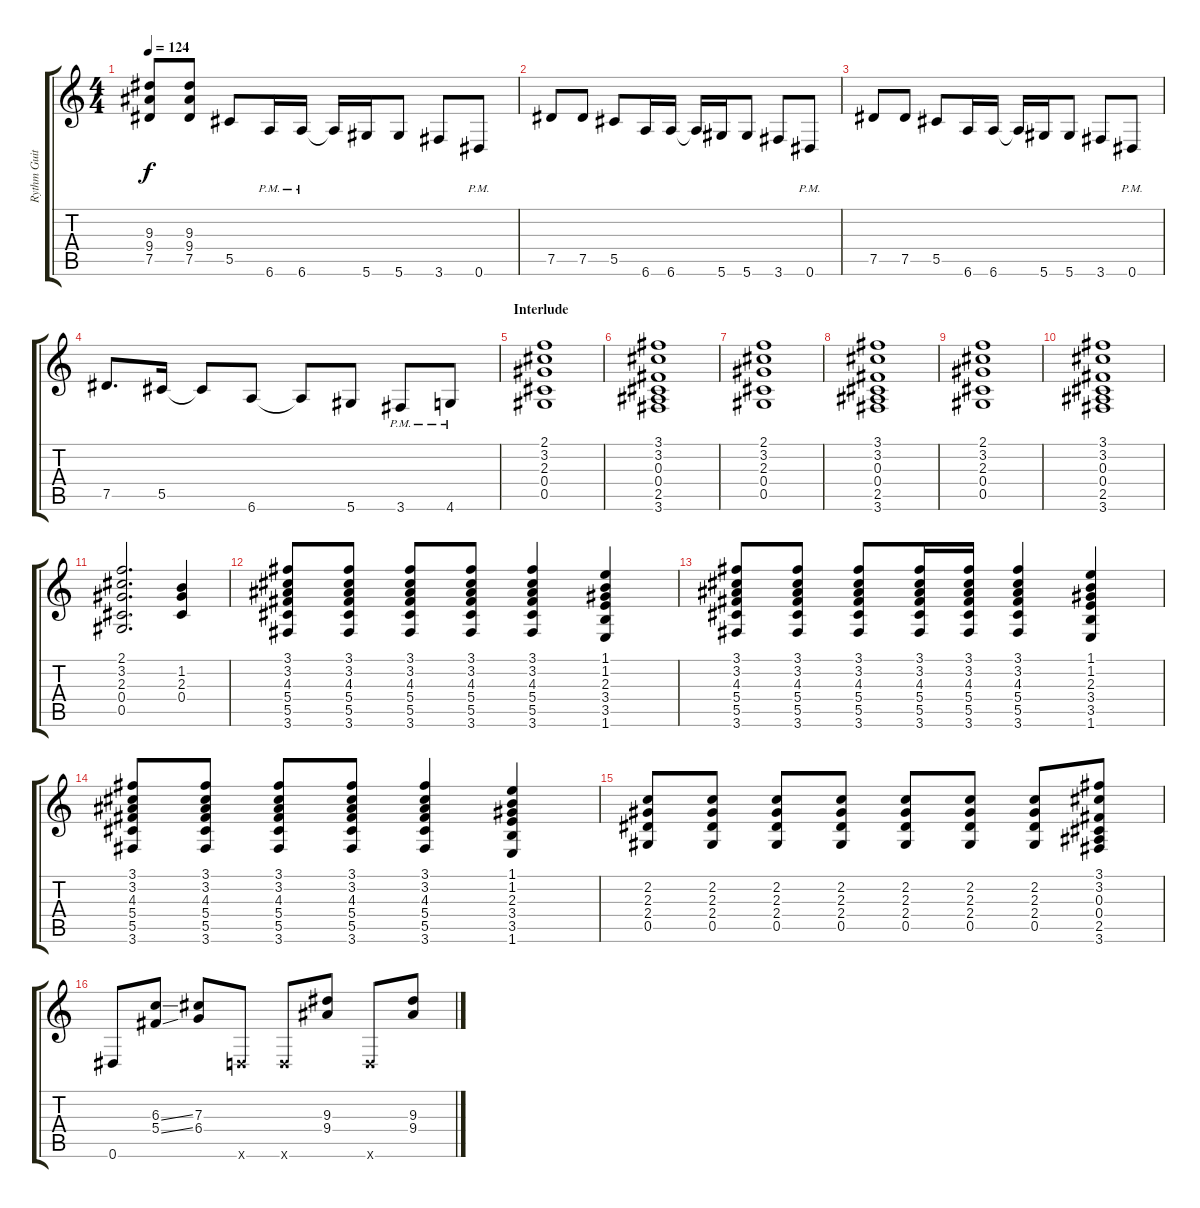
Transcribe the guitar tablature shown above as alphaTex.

\track ("Rythm Guitar 2" "Rythm Guit") {instrument overdrivenguitar}
\staff {score tabs}
\tuning (Eb4 Bb3 Gb3 Db3 Ab2 Eb2) {hide}
\ts (4 4)
\tempo 124
\clef g2
\ks c
(9.3 9.4 7.5).8{dy f} (9.3 9.4 7.5).8 5.5.8 6.6{pm}.16 6.6{pm}.16 6.6{t}.16 5.6.16 5.6.8 3.6.8 0.6{pm}.8 |
7.5.8 7.5.8 5.5.8 6.6.16 6.6.16 6.6{t}.16 5.6.16 5.6.8 3.6.8 0.6{pm}.8 |
7.5.8 7.5.8 5.5.8 6.6.16 6.6.16 6.6{t}.16 5.6.16 5.6.8 3.6.8 0.6{pm}.8 |
7.5.8{d} 5.5.16 5.5{t}.8 6.6.8 6.6{t}.8 5.6.8 3.6{pm}.8 4.6{pm}.8 |
\section ("" "Interlude")
(2.1 3.2 2.3 0.4 0.5).1{volume 2} |
(3.1 3.2 0.3 0.4 2.5 3.6).1 |
(2.1 3.2 2.3 0.4 0.5).1 |
(3.1 3.2 0.3 0.4 2.5 3.6).1 |
(2.1 3.2 2.3 0.4 0.5).1 |
(3.1 3.2 0.3 0.4 2.5 3.6).1 |
(2.1 3.2 2.3 0.4 0.5).2{d} (1.2 2.3 0.4).4 |
(3.1 3.2 4.3 5.4 5.5 3.6).8{volume 11} (3.1 3.2 4.3 5.4 5.5 3.6).8 (3.1 3.2 4.3 5.4 5.5 3.6).8 (3.1 3.2 4.3 5.4 5.5 3.6).8 (3.1 3.2 4.3 5.4 5.5 3.6).4 (1.1 1.2 2.3 3.4 3.5 1.6).4 |
(3.1 3.2 4.3 5.4 5.5 3.6).8 (3.1 3.2 4.3 5.4 5.5 3.6).8 (3.1 3.2 4.3 5.4 5.5 3.6).8 (3.1 3.2 4.3 5.4 5.5 3.6).16 (3.1 3.2 4.3 5.4 5.5 3.6).16 (3.1 3.2 4.3 5.4 5.5 3.6).4 (1.1 1.2 2.3 3.4 3.5 1.6).4 |
(3.1 3.2 4.3 5.4 5.5 3.6).8 (3.1 3.2 4.3 5.4 5.5 3.6).8 (3.1 3.2 4.3 5.4 5.5 3.6).8 (3.1 3.2 4.3 5.4 5.5 3.6).8 (3.1 3.2 4.3 5.4 5.5 3.6).4 (1.1 1.2 2.3 3.4 3.5 1.6).4 |
(2.2 2.3 2.4 0.5).8 (2.2 2.3 2.4 0.5).8 (2.2 2.3 2.4 0.5).8 (2.2 2.3 2.4 0.5).8 (2.2 2.3 2.4 0.5).8 (2.2 2.3 2.4 0.5).8 (2.2 2.3 2.4 0.5).8 (3.1 3.2 0.3 0.4 2.5 3.6).8 |
0.6.8 (6.3{ss} 5.4{ss}).8 (7.3 6.4).8 -1.6{x}.8 -1.6{x}.8 (9.3 9.4).8 -1.6{x}.8 (9.3 9.4).8
